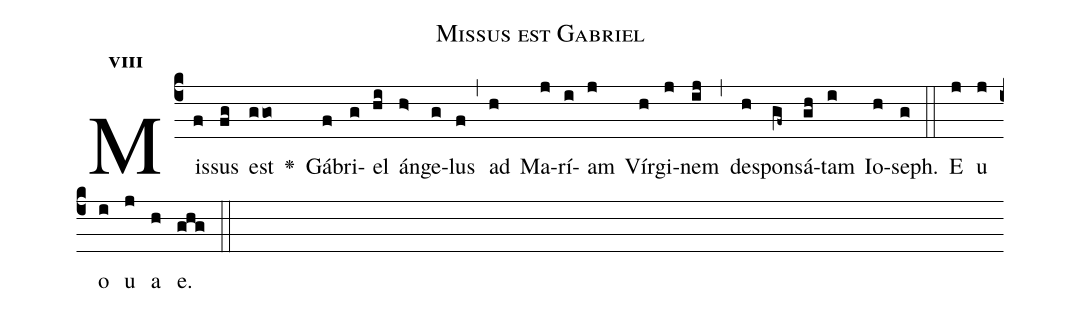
name:Missus est Gabriel;
office-part:Antiphona;
mode:8;
%%
initial-style: 1;
name: Missus est Gabriel
book: Antiphonae & Responsoria/Tomus I, p. 68;
occasion: Die 20 Dec;
office-part: Laudes Ant E;
user-notes: ;
commentary: ;
annotation: 8g2;
centering-scheme: english;
fontsize: 12;
font: OFLSortsMillGoudy;
height: 11;
width: 4.5;
%%
(c4)Mis(f)sus(fg) est(ggo) <v>\greheightstar</v>() Gá(f)bri(g)el(hi) án(h>)ge(g)lus(f) (,) ad(h) Ma(j)rí(i)am(j) Vír(h)gi(j)nem(ij) (,) de(h)spon(gf~)sá(gh)tam(i) Io(h)seph.(g) (::)
E(j) u(j) o(i) u(j) a(h) e.(ghg) (::)
